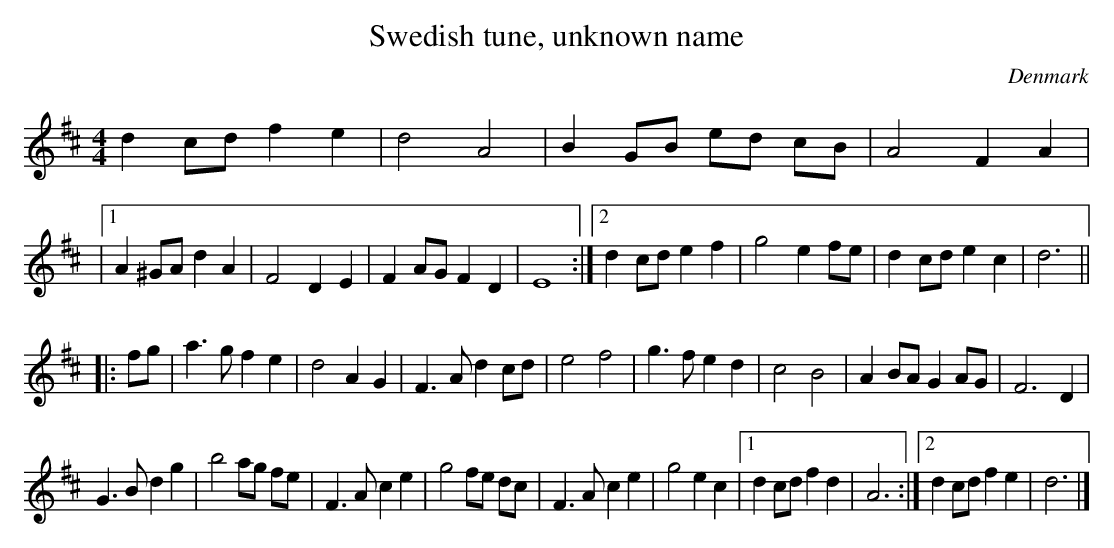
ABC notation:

X:1
T:Swedish tune, unknown name
M:4/4
O:Denmark
O:Sweden
K:D major
d2cd f2e2 | d4 A4 | B2GB ed cB | A4 F2A2 |
|1\
A2^GA d2A2 | F4 D2E2 | F2AG F2D2 | E8 :|2\
d2cd e2f2 | g4 e2fe | d2cd e2c2 | d6 ||
|: fg |\
a3g f2e2 | d4 A2G2 | F3A d2cd | e4 f4 |\
g3f e2d2 | c4 B4 | A2BA G2AG | F6 D2 |
G3B d2g2 | b4 ag fe | F3A c2e2 | g4 fe dc | \
F3 A c2e2 | g4 e2 c2 |1 d2cd f2d2 | A6 :|2 \
d2cd f2e2 | d6 |]
